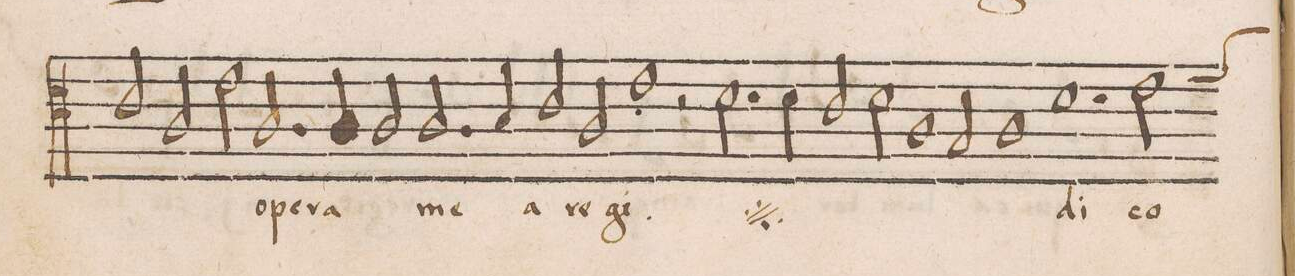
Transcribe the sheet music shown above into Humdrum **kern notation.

**kern	**text
*I"ALTVS	*
*clefC4	*
*k[]	*
*met(C|)	*
*M2/1	*
2c/	-co
2A/	e-
=46-	=46-
2e\	-go
*	*Xij
2.A/	o-
4A/	-pe-
2A/	-ra
=47-	=47-
2.A/	me-
4B/	.
2c/	-a
2A/	re-
=48-	=48-
1e	-gi.
*	*ij
2rd	.
2.d\	o-
=49-	=49-
4d\	-pe-
2c/	-ra
2d\	me-
1A/	-a
=50-	=50-
2G/	re-
1A	-gi
*	*Xij
=51-	=51-
1.d	di-
*custos:f	*
2e\	-co
*-	*-
